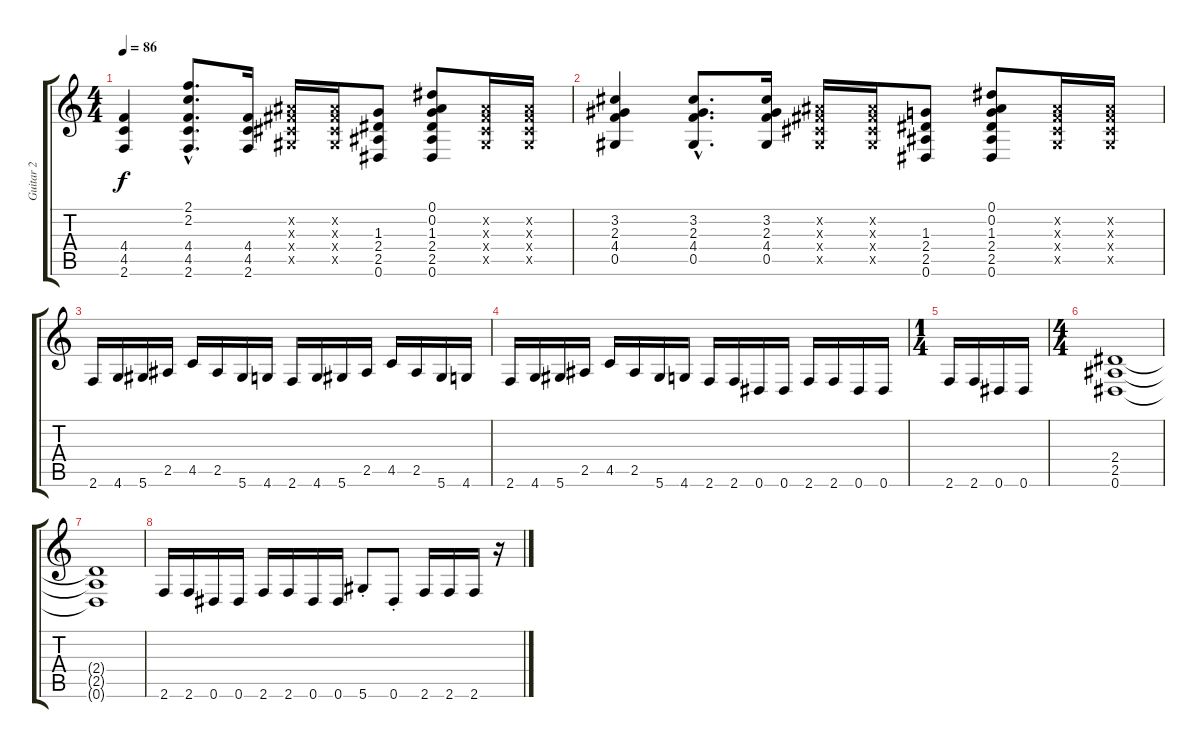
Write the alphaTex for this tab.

\track ("Guitar 2" "Guitar 2") {instrument distortionguitar}
\staff {score tabs}
\tuning (Eb4 Bb3 Gb3 Db3 Ab2 Eb2) {hide}
\ts (4 4)
\tempo 86
\clef g2
\ks c
(4.4 4.5 2.6).4{dy f} (2.1{hac} 2.2{hac} 4.4{hac} 4.5{hac} 2.6{hac}).8{d} (4.4 4.5 2.6).16 (0.2{x} 0.3{x} 0.4{x} 0.5{x}).16 (0.2{x} 0.3{x} 0.4{x} 0.5{x}).16 (1.3 2.4 2.5 0.6).8 (0.1 0.2 1.3 2.4 2.5 0.6).8 (0.2{x} 0.3{x} 0.4{x} 0.5{x}).16 (0.2{x} 0.3{x} 0.4{x} 0.5{x}).16 |
(3.2 2.3 4.4 0.5).4 (3.2{hac} 2.3{hac} 4.4{hac} 0.5{hac}).8{d} (3.2 2.3 4.4 0.5).16 (0.2{x} 0.3{x} 0.4{x} 0.5{x}).16 (0.2{x} 0.3{x} 0.4{x} 0.5{x}).16 (1.3 2.4 2.5 0.6).8 (0.1 0.2 1.3 2.4 2.5 0.6).8 (0.2{x} 0.3{x} 0.4{x} 0.5{x}).16 (0.2{x} 0.3{x} 0.4{x} 0.5{x}).16 |
2.6.16 4.6.16 5.6.16 2.5.16 4.5.16 2.5.16 5.6.16 4.6.16 2.6.16 4.6.16 5.6.16 2.5.16 4.5.16 2.5.16 5.6.16 4.6.16 |
2.6.16 4.6.16 5.6.16 2.5.16 4.5.16 2.5.16 5.6.16 4.6.16 2.6.16 2.6.16 0.6.16 0.6.16 2.6.16 2.6.16 0.6.16 0.6.16 |
\ts (1 4)
2.6.16 2.6.16 0.6.16 0.6.16 |
\ts (4 4)
(2.4 2.5 0.6).1 |
(2.4{t} 2.5{t} 0.6{t}).1 |
2.6.16 2.6.16 0.6.16 0.6.16 2.6.16 2.6.16 0.6.16 0.6.16 5.6{st}.8 0.6{st}.8 2.6.16 2.6.16 2.6.16 r.16
